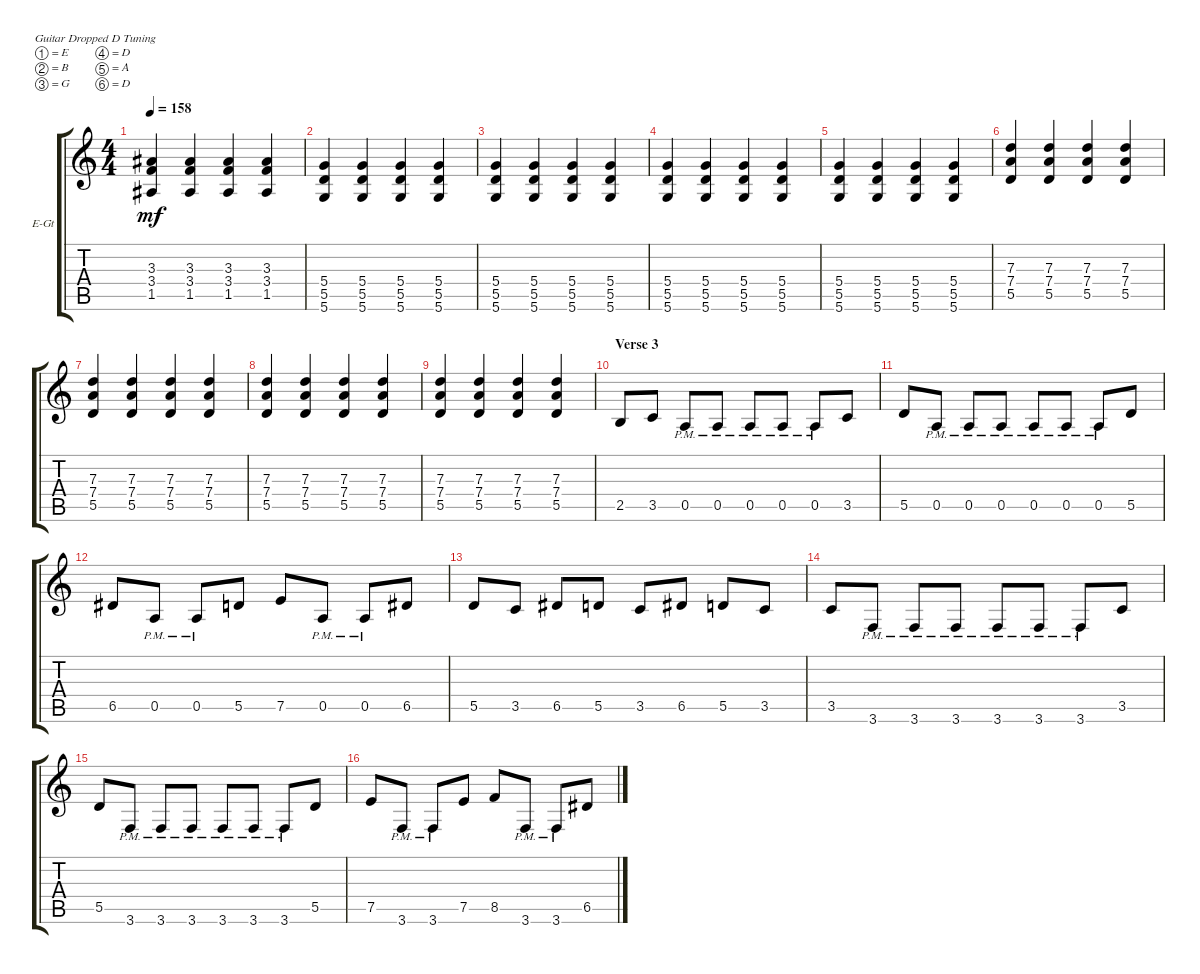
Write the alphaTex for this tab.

\defaultSystemsLayout 4
\bracketExtendMode groupsimilarinstruments
\firstSystemTrackNameOrientation horizontal
\otherSystemsTrackNameOrientation horizontal
\track ("Lead Guitar" "E-Gt") {instrument distortionguitar}
\staff {score tabs}
\tuning (E4 B3 G3 D3 A2 D2)
\ts (4 4)
\tempo 158
\clef g2
\ks c
(1.5 3.4 3.3).4{dy mf} (1.5 3.4 3.3).4 (1.5 3.4 3.3).4 (1.5 3.4 3.3).4 |
(5.5 5.4 5.6).4 (5.5 5.4 5.6).4 (5.5 5.4 5.6).4 (5.5 5.4 5.6).4 |
(5.5 5.4 5.6).4 (5.5 5.4 5.6).4 (5.5 5.4 5.6).4 (5.5 5.4 5.6).4 |
(5.5 5.4 5.6).4 (5.5 5.4 5.6).4 (5.5 5.4 5.6).4 (5.5 5.4 5.6).4 |
(5.5 5.4 5.6).4 (5.5 5.4 5.6).4 (5.5 5.4 5.6).4 (5.5 5.4 5.6).4 |
(5.5 7.4 7.3).4 (5.5 7.4 7.3).4 (5.5 7.4 7.3).4 (5.5 7.4 7.3).4 |
(5.5 7.4 7.3).4 (5.5 7.4 7.3).4 (5.5 7.4 7.3).4 (5.5 7.4 7.3).4 |
(5.5 7.4 7.3).4 (5.5 7.4 7.3).4 (5.5 7.4 7.3).4 (5.5 7.4 7.3).4 |
(5.5 7.4 7.3).4 (5.5 7.4 7.3).4 (5.5 7.4 7.3).4 (5.5 7.4 7.3).4 |
\section ("" "Verse 3")
2.5.8 3.5.8 0.5{pm}.8 0.5{pm}.8 0.5{pm}.8 0.5{pm}.8 0.5{pm}.8 3.5.8 |
5.5.8 0.5{pm}.8 0.5{pm}.8 0.5{pm}.8 0.5{pm}.8 0.5{pm}.8 0.5{pm}.8 5.5.8 |
6.5.8 0.5{pm}.8 0.5{pm}.8 5.5.8 7.5.8 0.5{pm}.8 0.5{pm}.8 6.5.8 |
5.5.8 3.5.8 6.5.8 5.5.8 3.5.8 6.5.8 5.5.8 3.5.8 |
3.5.8 3.6{pm}.8 3.6{pm}.8 3.6{pm}.8 3.6{pm}.8 3.6{pm}.8 3.6{pm}.8 3.5.8 |
5.5.8 3.6{pm}.8 3.6{pm}.8 3.6{pm}.8 3.6{pm}.8 3.6{pm}.8 3.6{pm}.8 5.5.8 |
7.5.8 3.6{pm}.8 3.6{pm}.8 7.5.8 8.5.8 3.6{pm}.8 3.6{pm}.8 6.5.8
